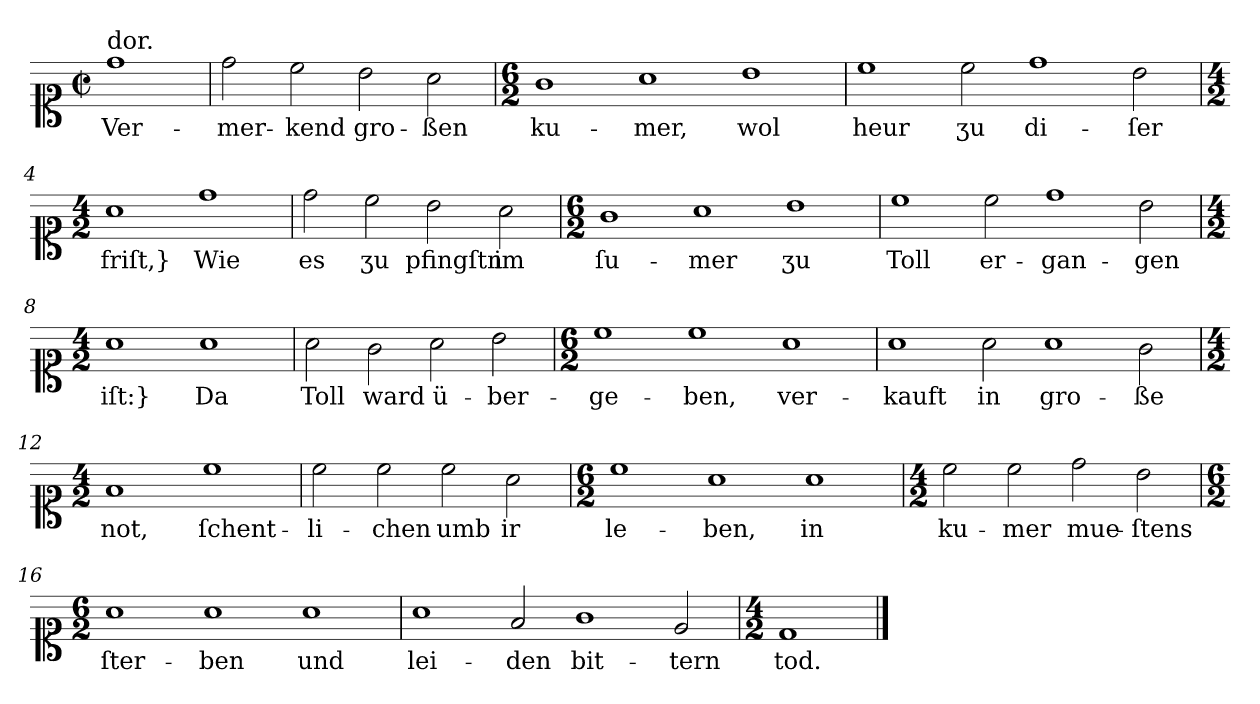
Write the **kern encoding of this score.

**kern	**text
*part1	*part1
*staff1	*staff1
*clefC1	*
*k[]	*
*D:dor	*
*M4/2	*
*met(c|)	*
=	=
!LO:TX:a:t=dor.	!
1dd	Ver-
=1	=1
2dd	-mer-
2cc	-kend
2b	gro-
2a	-ßen
=2	=2
*M6/2	*
1g	ku-
1a	-mer,
1b	wol
=3	=3
1cc	heur
2cc	ʒu
1dd	di-
2b	-ſer
=4	=4
*M4/2	*
1a	friſt,}
1dd	Wie
=5	=5
2dd	es
2cc	ʒu
2b	pfingſtn
2a	im
=6	=6
*M6/2	*
1g	ſu-
1a	-mer
1b	ʒu
=7	=7
1cc	Toll
2cc	er-
1dd	-gan-
2b	-gen
=8	=8
*M4/2	*
1a	iſt:}
1a	Da
=9	=9
2a	Toll
2g	ward
2a	ü-
2b	-ber-
=10	=10
*M6/2	*
1cc	-ge-
1cc	-ben,
1a	ver-
=11	=11
1a	-kauft
2a	in
1a	gro-
2g	-ße
=12	=12
*M4/2	*
1f	not,
1cc	ſchent-
=13	=13
2cc	-li-
2cc	-chen
2cc	umb
2a	ir
=14	=14
*M6/2	*
1cc	le-
1a	-ben,
1a	in
=15	=15
*M4/2	*
2cc	ku-
2cc	-mer
2dd	mue-
2b	-ſtens
=16	=16
*M6/2	*
1a	ſter-
1a	-ben
1a	und
=17	=17
1a	lei-
2f	-den
1g	bit-
2e	-tern
=18	=18
*M4/2	*
1d/	tod.
==	==
*-	*-
